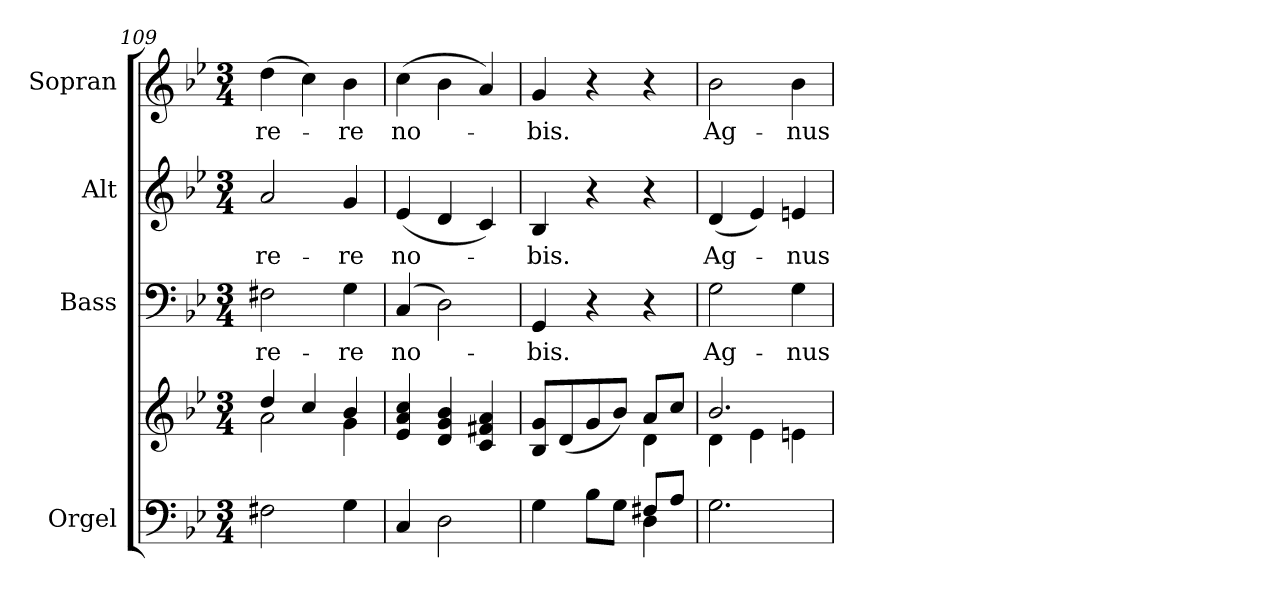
**kern	**kern	**kern	**text	**kern	**text	**kern	**text
*part4	*part4	*part3	*part3	*part2	*part2	*part1	*part1
*staff5	*staff4	*staff3	*staff3	*staff2	*staff2	*staff1	*staff1
*I"Orgel	*	*I"Bass	*	*I"Alt	*	*I"Sopran	*
*I'Org.	*	*I'B.	*	*I'A.	*	*I'S.	*
!!LO:LB:g=z
*clefF4	*clefG2	*clefF4	*	*clefG2	*	*clefG2	*
*k[b-e-]	*k[b-e-]	*k[b-e-]	*	*k[b-e-]	*	*k[b-e-]	*
*B-:	*B-:	*B-:	*	*B-:	*	*B-:	*
*M3/4	*M3/4	*M3/4	*	*M3/4	*	*M3/4	*
=109	=109	=109	=109	=109	=109	=109	=109
*	*^	*	*	*	*	*	*
!	!	!	!	!LO:LY:b	!	!LO:LY:b	!	!LO:LY:b
2F#X\	4dd/	2a\	2F#X\	-re-	2a/	-re-	(>4dd\	-re-
.	4cc/	.	.	.	.	.	4cc\)	.
!	!	!	!	!LO:LY:b	!	!LO:LY:b	!	!LO:LY:b
4G\	4b-/	4g\	4G\	-re	4g/	-re	4b-\	-re
=110	=110	=110	=110	=110	=110	=110	=110	=110
!	!	!	!	!LO:LY:b	!	!LO:LY:b	!	!LO:LY:b
*	*v	*v	*	*	*	*	*	*
4C/	4e-/ 4a/ 4cc/	(4C/	no-	(<4e-/	no-	(>4cc\	no-
2D\	4d/ 4g/ 4b-/	2D\)	.	4d/	.	4b-\	.
.	4c/ 4f#X/ 4a/	.	.	4c/)	.	4a/)	.
=111	=111	=111	=111	=111	=111	=111	=111
*^	*^	*	*	*	*	*	*
!	!	!	!	!	!LO:LY:b	!	!LO:LY:b	!	!LO:LY:b
2ryy	4G\	8B-/ 8g/L	2ryy	4GG/	-bis.	4B-/	-bis.	4g/	-bis.
.	.	(<8d/	.	.	.	.	.	.	.
.	8B-\L	8g/	.	4r	.	4r	.	4r	.
.	8G\J	8b-/J)	.	.	.	.	.	.	.
8F#X/L	4D\	8a/L	4d\	4r	.	4r	.	4r	.
8A/J	.	8cc/J	.	.	.	.	.	.	.
*v	*v	*	*	*	*	*	*	*	*
=112	=112	=112	=112	=112	=112	=112	=112	=112
!	!	!	!	!LO:LY:b	!	!LO:LY:b	!	!LO:LY:b
2.G\	2.b-/	4d\	2G\	Ag-	(<4d/	Ag-	2b-\	Ag-
.	.	4e-\	.	.	4e-/)	.	.	.
!	!	!	!	!LO:LY:b	!	!LO:LY:b	!	!LO:LY:b
.	.	4en\	4G\	-nus	4en/	-nus	4b-\	-nus
*	*v	*v	*	*	*	*	*	*
=	=	=	=	=	=	=	=
*-	*-	*-	*-	*-	*-	*-	*-
